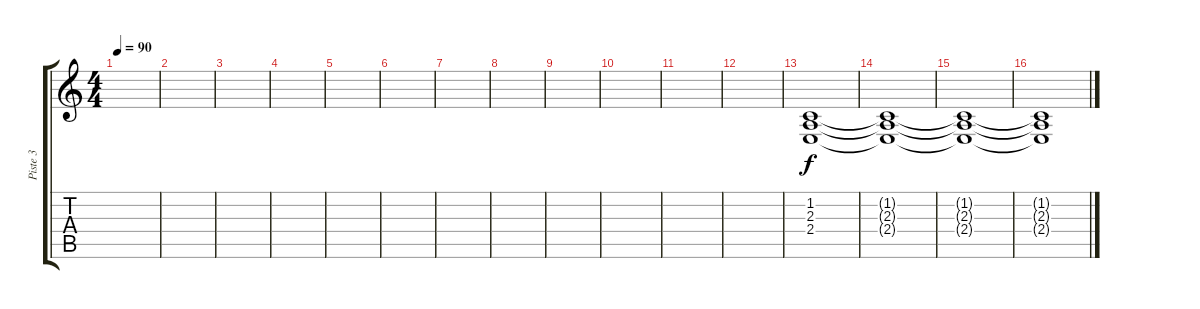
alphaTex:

\track ("Piste 3" "Piste 3") {instrument stringensemble2}
\staff {score tabs}
\tuning (E4 B3 G3 D3 A2 E2) {hide}
\ts (4 4)
\tempo 90
\clef g2
\ks c
|
|
|
|
|
|
|
|
|
|
|
|
(1.2 2.3 2.4).1 |
(1.2{t} 2.3{t} 2.4{t}).1 |
(1.2{t} 2.3{t} 2.4{t}).1 |
(1.2{t} 2.3{t} 2.4{t}).1
